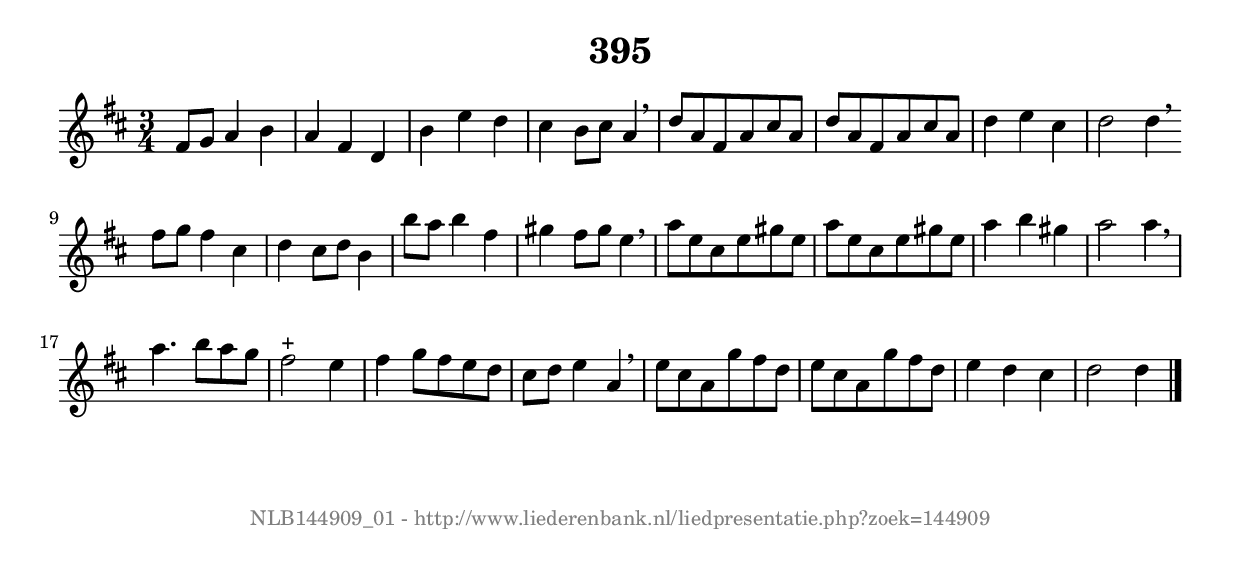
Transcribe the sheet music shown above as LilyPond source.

%
% produced by wce2krn 1.64 (7 June 2014)
%
\version"2.16"
#(append! paper-alist '(("long" . (cons (* 210 mm) (* 2000 mm)))))
#(set-default-paper-size "long")
sb = {\breathe}
mBreak = {\breathe }
bBreak = {\breathe }
x = {\once\override NoteHead #'style = #'cross }
gl=\glissando
itime={\override Staff.TimeSignature #'stencil = ##f }
ficta = {\once\set suggestAccidentals = ##t}
fine = {\once\override Score.RehearsalMark #'self-alignment-X = #1 \mark \markup {\italic{Fine}}}
dc = {\once\override Score.RehearsalMark #'self-alignment-X = #1 \mark \markup {\italic{D.C.}}}
dcf = {\once\override Score.RehearsalMark #'self-alignment-X = #1 \mark \markup {\italic{D.C. al Fine}}}
dcc = {\once\override Score.RehearsalMark #'self-alignment-X = #1 \mark \markup {\italic{D.C. al Coda}}}
ds = {\once\override Score.RehearsalMark #'self-alignment-X = #1 \mark \markup {\italic{D.S.}}}
dsf = {\once\override Score.RehearsalMark #'self-alignment-X = #1 \mark \markup {\italic{D.S. al Fine}}}
dsc = {\once\override Score.RehearsalMark #'self-alignment-X = #1 \mark \markup {\italic{D.S. al Coda}}}
pv = {\set Score.repeatCommands = #'((volta "1"))}
sv = {\set Score.repeatCommands = #'((volta "2"))}
tv = {\set Score.repeatCommands = #'((volta "3"))}
qv = {\set Score.repeatCommands = #'((volta "4"))}
xv = {\set Score.repeatCommands = #'((volta #f))}
\header{ tagline = ""
title = "395"
}
\score {{
\key d \major
\relative g'
{
\set melismaBusyProperties = #'()
\time 3/4
\tempo 4=120
\override Score.MetronomeMark #'transparent = ##t
\override Score.RehearsalMark #'break-visibility = #(vector #t #t #f)
fis8 g a4 b a fis d b' e d cis b8 cis a4 \mBreak \bar "|"
d8 a fis a cis a d a fis a cis a d4 e cis d2 d4 \bar ":|:" \bBreak
fis8 g fis4 cis d cis8 d b4 b'8 a b4 fis gis fis8 gis e4 \mBreak \bar "|"
a8 e cis e gis e a e cis e gis e a4 b gis a2 a4 \mBreak \bar "|"
a4. b8 a g fis2^"+" e4 fis g8 fis e d cis d e4 a, \mBreak \bar "|"
e'8 cis a g' fis d e cis a g' fis d e4 d cis d2 d4 \bar "|."
 }}
 \midi { }
 \layout {
            indent = 0.0\cm
}
}
\markup { \vspace #0 } \markup { \with-color #grey \fill-line { \center-column { \smaller "NLB144909_01 - http://www.liederenbank.nl/liedpresentatie.php?zoek=144909" } } }
